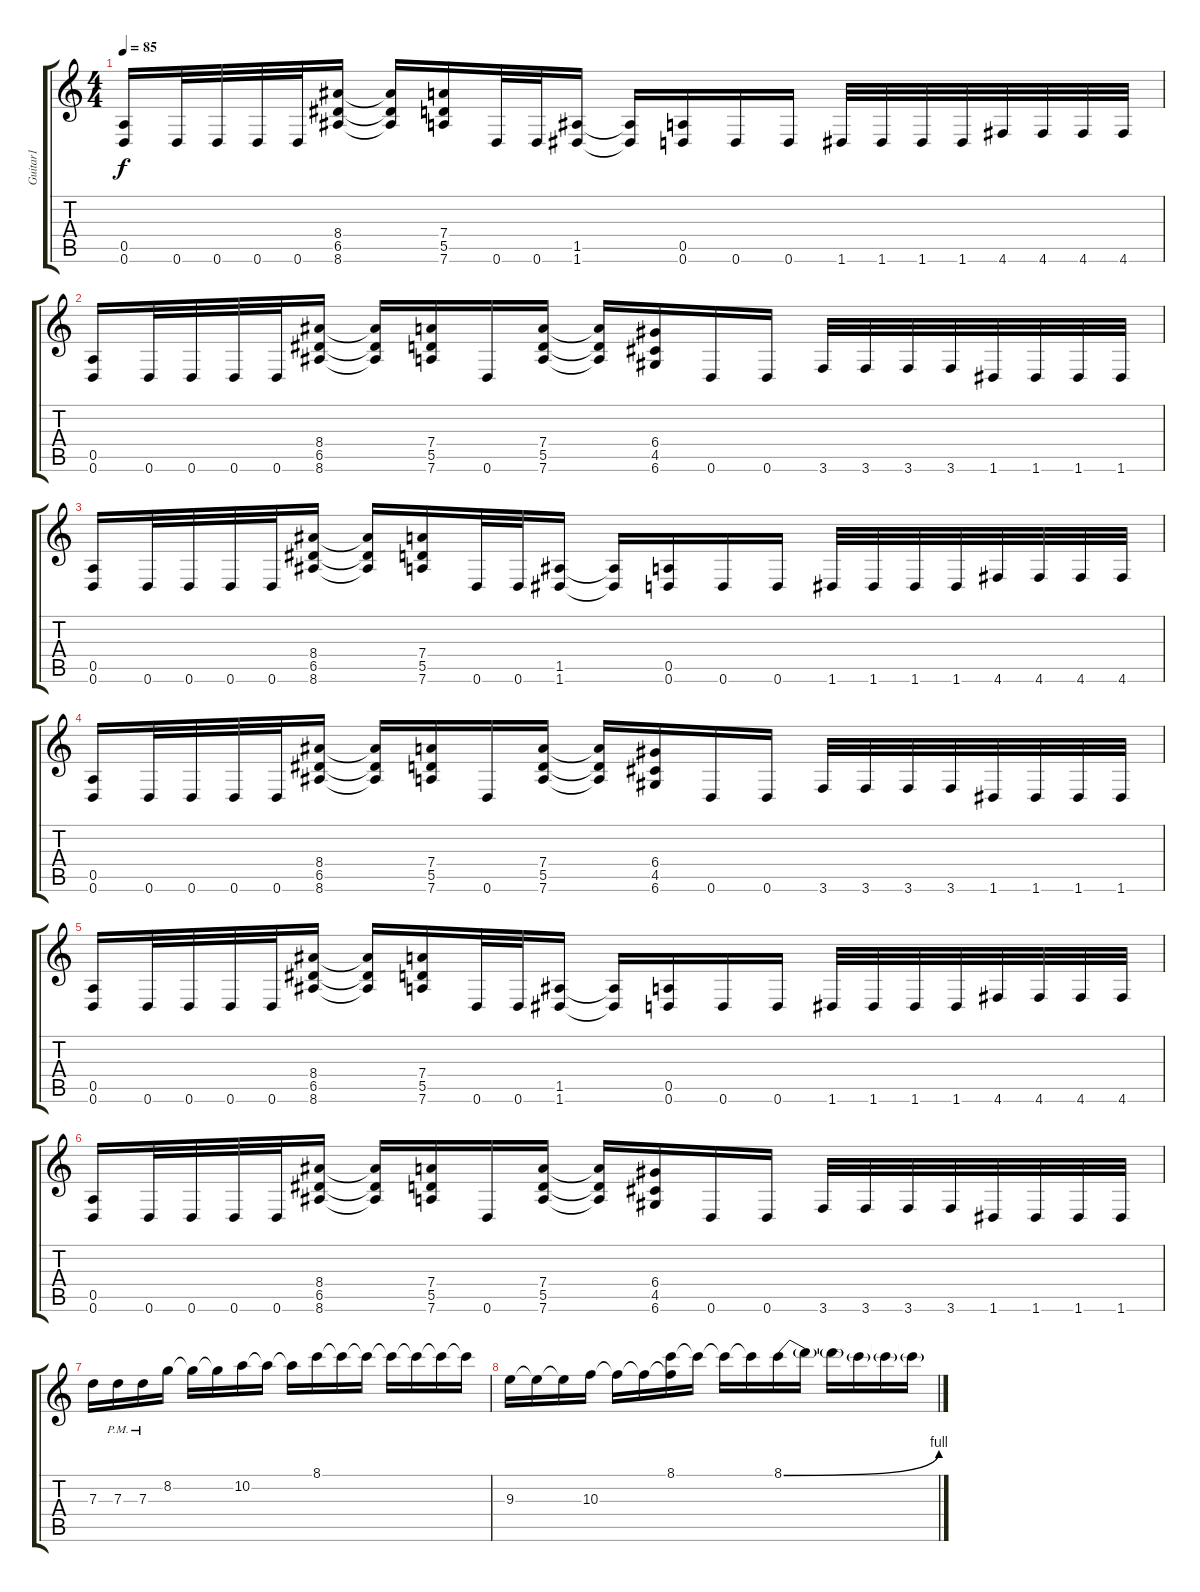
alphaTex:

\track ("Guitar1" "Guitar1") {instrument distortionguitar}
\staff {score tabs}
\tuning (E4 B3 G3 D3 A2 D2) {hide}
\ts (4 4)
\tempo 85
\clef g2
\ks c
(0.5 0.6).16{dy f} 0.6.32 0.6.32 0.6.32 0.6.32 (8.4 6.5 8.6).16 (8.4{t} 6.5{t} 8.6{t}).16 (7.4 5.5 7.6).16 0.6.32 0.6.32 (1.5 1.6).16 (1.5{t} 1.6{t}).16 (0.5 0.6).16 0.6.16 0.6.16 1.6.32 1.6.32 1.6.32 1.6.32 4.6.32 4.6.32 4.6.32 4.6.32 |
(0.5 0.6).16 0.6.32 0.6.32 0.6.32 0.6.32 (8.4 6.5 8.6).16 (8.4{t} 6.5{t} 8.6{t}).16 (7.4 5.5 7.6).16 0.6.16 (7.4 5.5 7.6).16 (7.4{t} 5.5{t} 7.6{t}).16 (6.4 4.5 6.6).16 0.6.16 0.6.16 3.6.32 3.6.32 3.6.32 3.6.32 1.6.32 1.6.32 1.6.32 1.6.32 |
(0.5 0.6).16 0.6.32 0.6.32 0.6.32 0.6.32 (8.4 6.5 8.6).16 (8.4{t} 6.5{t} 8.6{t}).16 (7.4 5.5 7.6).16 0.6.32 0.6.32 (1.5 1.6).16 (1.5{t} 1.6{t}).16 (0.5 0.6).16 0.6.16 0.6.16 1.6.32 1.6.32 1.6.32 1.6.32 4.6.32 4.6.32 4.6.32 4.6.32 |
(0.5 0.6).16 0.6.32 0.6.32 0.6.32 0.6.32 (8.4 6.5 8.6).16 (8.4{t} 6.5{t} 8.6{t}).16 (7.4 5.5 7.6).16 0.6.16 (7.4 5.5 7.6).16 (7.4{t} 5.5{t} 7.6{t}).16 (6.4 4.5 6.6).16 0.6.16 0.6.16 3.6.32 3.6.32 3.6.32 3.6.32 1.6.32 1.6.32 1.6.32 1.6.32 |
(0.5 0.6).16 0.6.32 0.6.32 0.6.32 0.6.32 (8.4 6.5 8.6).16 (8.4{t} 6.5{t} 8.6{t}).16 (7.4 5.5 7.6).16 0.6.32 0.6.32 (1.5 1.6).16 (1.5{t} 1.6{t}).16 (0.5 0.6).16 0.6.16 0.6.16 1.6.32 1.6.32 1.6.32 1.6.32 4.6.32 4.6.32 4.6.32 4.6.32 |
(0.5 0.6).16 0.6.32 0.6.32 0.6.32 0.6.32 (8.4 6.5 8.6).16 (8.4{t} 6.5{t} 8.6{t}).16 (7.4 5.5 7.6).16 0.6.16 (7.4 5.5 7.6).16 (7.4{t} 5.5{t} 7.6{t}).16 (6.4 4.5 6.6).16 0.6.16 0.6.16 3.6.32 3.6.32 3.6.32 3.6.32 1.6.32 1.6.32 1.6.32 1.6.32 |
7.3.16 7.3{pm}.16 7.3{pm}.16 8.2.16 8.2{t}.16 8.2{t}.16 10.2.16 10.2{t}.16 10.2{t}.16 8.1.16 8.1{t}.16 8.1{t}.16 8.1{t}.16 8.1{t}.16 8.1{t}.16 8.1{t}.16 |
9.3.16 9.3{t}.16 9.3{t}.16 10.3.16 10.3{t}.16 10.3{t}.16 (8.1 10.3{t}).16 8.1{t}.16 8.1{t}.16 8.1{t}.16 8.1{be (bend 0 0 60 4)}.16 8.1{t}.16 8.1{t}.16 8.1{t}.16 8.1{t}.16 8.1{t}.16
